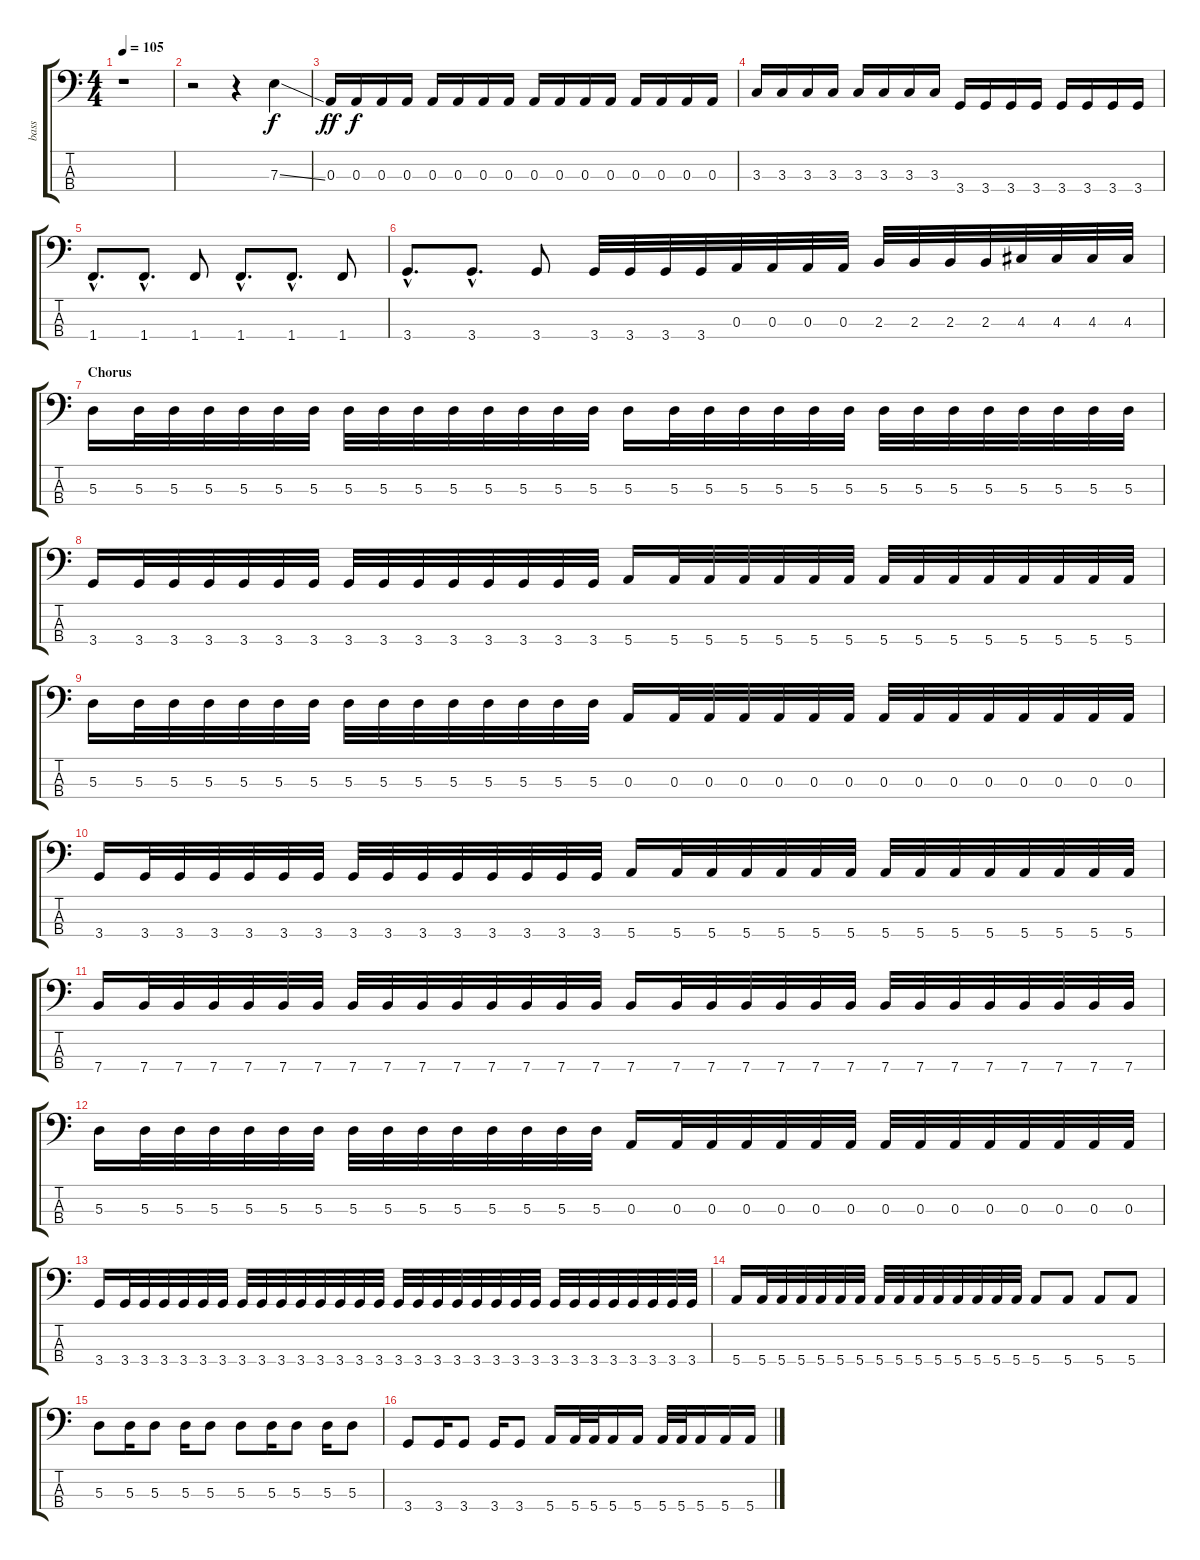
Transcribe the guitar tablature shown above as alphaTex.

\track ("bass" "bass") {instrument electricbassfinger}
\staff {score tabs}
\tuning (G2 D2 A1 E1) {hide}
\ts (4 4)
\tempo 105
\clef f4
\ks c
r.1{dy f} |
r.2 r.4 7.3{ss}.4 |
0.3.16{dy ff} 0.3.16{dy f} 0.3.16 0.3.16 0.3.16 0.3.16 0.3.16 0.3.16 0.3.16 0.3.16 0.3.16 0.3.16 0.3.16 0.3.16 0.3.16 0.3.16 |
3.3.16 3.3.16 3.3.16 3.3.16 3.3.16 3.3.16 3.3.16 3.3.16 3.4.16 3.4.16 3.4.16 3.4.16 3.4.16 3.4.16 3.4.16 3.4.16 |
1.4{hac}.8{d} 1.4{hac}.8{d} 1.4.8 1.4{hac}.8{d} 1.4{hac}.8{d} 1.4.8 |
3.4{hac}.8{d} 3.4{hac}.8{d} 3.4.8 3.4.32 3.4.32 3.4.32 3.4.32 0.3.32 0.3.32 0.3.32 0.3.32 2.3.32 2.3.32 2.3.32 2.3.32 4.3.32 4.3.32 4.3.32 4.3.32 |
\section ("" "Chorus")
5.3.16 5.3.32 5.3.32 5.3.32 5.3.32 5.3.32 5.3.32 5.3.32 5.3.32 5.3.32 5.3.32 5.3.32 5.3.32 5.3.32 5.3.32 5.3.16 5.3.32 5.3.32 5.3.32 5.3.32 5.3.32 5.3.32 5.3.32 5.3.32 5.3.32 5.3.32 5.3.32 5.3.32 5.3.32 5.3.32 |
3.4.16 3.4.32 3.4.32 3.4.32 3.4.32 3.4.32 3.4.32 3.4.32 3.4.32 3.4.32 3.4.32 3.4.32 3.4.32 3.4.32 3.4.32 5.4.16 5.4.32 5.4.32 5.4.32 5.4.32 5.4.32 5.4.32 5.4.32 5.4.32 5.4.32 5.4.32 5.4.32 5.4.32 5.4.32 5.4.32 |
5.3.16 5.3.32 5.3.32 5.3.32 5.3.32 5.3.32 5.3.32 5.3.32 5.3.32 5.3.32 5.3.32 5.3.32 5.3.32 5.3.32 5.3.32 0.3.16 0.3.32 0.3.32 0.3.32 0.3.32 0.3.32 0.3.32 0.3.32 0.3.32 0.3.32 0.3.32 0.3.32 0.3.32 0.3.32 0.3.32 |
3.4.16 3.4.32 3.4.32 3.4.32 3.4.32 3.4.32 3.4.32 3.4.32 3.4.32 3.4.32 3.4.32 3.4.32 3.4.32 3.4.32 3.4.32 5.4.16 5.4.32 5.4.32 5.4.32 5.4.32 5.4.32 5.4.32 5.4.32 5.4.32 5.4.32 5.4.32 5.4.32 5.4.32 5.4.32 5.4.32 |
7.4.16 7.4.32 7.4.32 7.4.32 7.4.32 7.4.32 7.4.32 7.4.32 7.4.32 7.4.32 7.4.32 7.4.32 7.4.32 7.4.32 7.4.32 7.4.16 7.4.32 7.4.32 7.4.32 7.4.32 7.4.32 7.4.32 7.4.32 7.4.32 7.4.32 7.4.32 7.4.32 7.4.32 7.4.32 7.4.32 |
5.3.16 5.3.32 5.3.32 5.3.32 5.3.32 5.3.32 5.3.32 5.3.32 5.3.32 5.3.32 5.3.32 5.3.32 5.3.32 5.3.32 5.3.32 0.3.16 0.3.32 0.3.32 0.3.32 0.3.32 0.3.32 0.3.32 0.3.32 0.3.32 0.3.32 0.3.32 0.3.32 0.3.32 0.3.32 0.3.32 |
3.4.16 3.4.32 3.4.32 3.4.32 3.4.32 3.4.32 3.4.32 3.4.32 3.4.32 3.4.32 3.4.32 3.4.32 3.4.32 3.4.32 3.4.32 3.4.32 3.4.32 3.4.32 3.4.32 3.4.32 3.4.32 3.4.32 3.4.32 3.4.32 3.4.32 3.4.32 3.4.32 3.4.32 3.4.32 3.4.32 3.4.32 |
5.4.16 5.4.32 5.4.32 5.4.32 5.4.32 5.4.32 5.4.32 5.4.32 5.4.32 5.4.32 5.4.32 5.4.32 5.4.32 5.4.32 5.4.32 5.4.8 5.4.8 5.4.8 5.4.8 |
\section ("" "")
5.3.8 5.3.16 5.3.8 5.3.16 5.3.8 5.3.8 5.3.16 5.3.8 5.3.16 5.3.8 |
3.4.8 3.4.16 3.4.8 3.4.16 3.4.8 5.4.16 5.4.32 5.4.32 5.4.16 5.4.16 5.4.32 5.4.32 5.4.16 5.4.16 5.4.16
